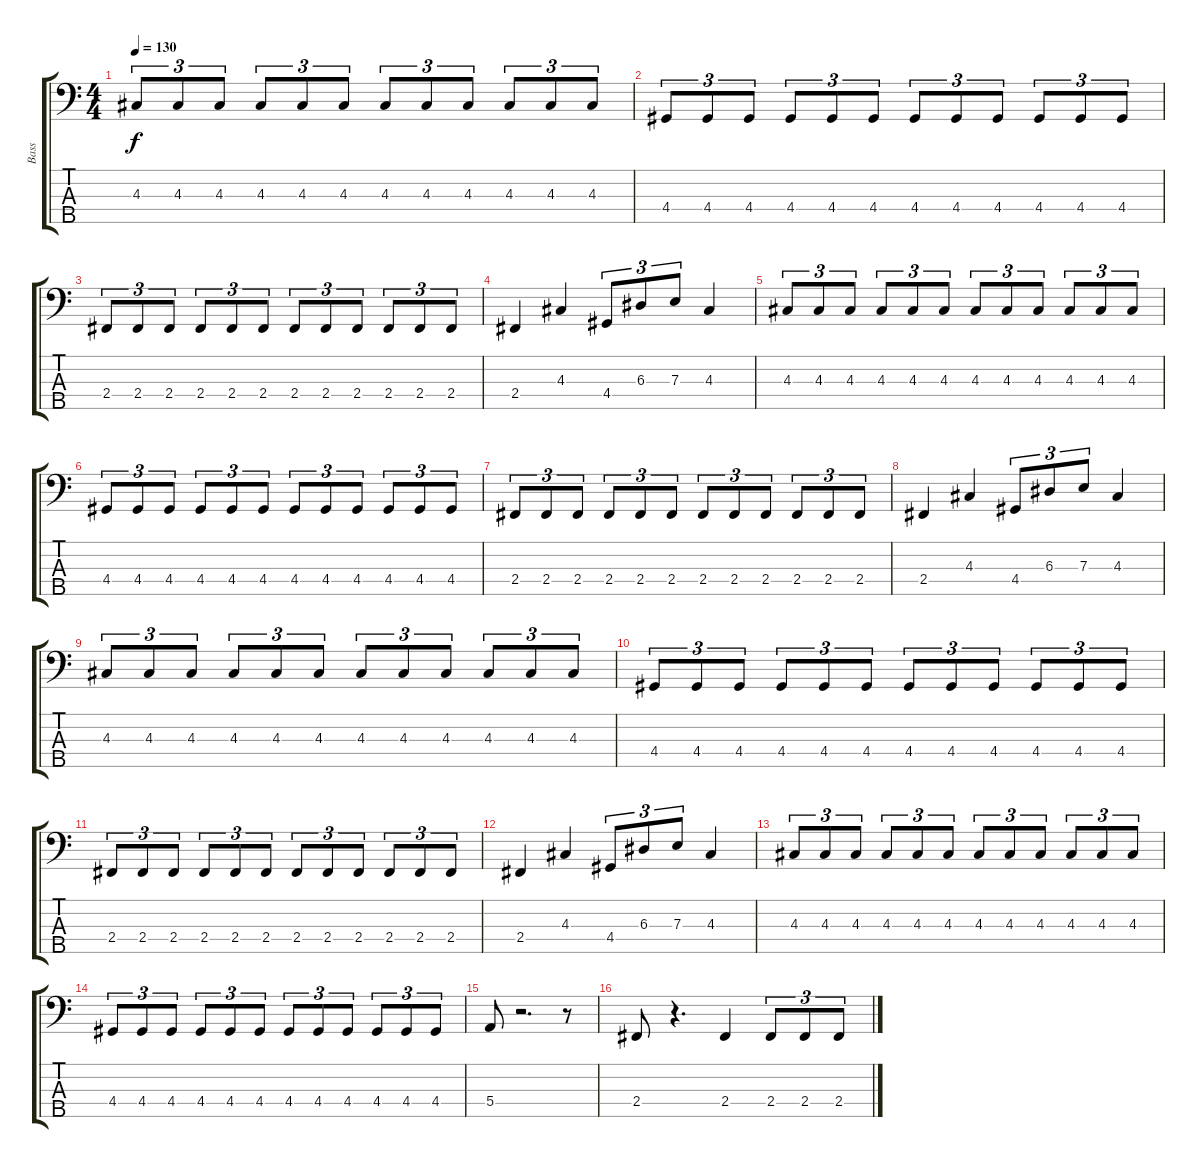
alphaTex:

\track ("Bass" "Bass") {instrument electricbassfinger}
\staff {score tabs}
\tuning (G2 D2 A1 E1 B0) {hide}
\ts (4 4)
\tempo 130
\clef f4
\ks c
4.3.8{tu (3 2) dy f} 4.3.8{tu (3 2)} 4.3.8{tu (3 2)} 4.3.8{tu (3 2)} 4.3.8{tu (3 2)} 4.3.8{tu (3 2)} 4.3.8{tu (3 2)} 4.3.8{tu (3 2)} 4.3.8{tu (3 2)} 4.3.8{tu (3 2)} 4.3.8{tu (3 2)} 4.3.8{tu (3 2)} |
4.4.8{tu (3 2)} 4.4.8{tu (3 2)} 4.4.8{tu (3 2)} 4.4.8{tu (3 2)} 4.4.8{tu (3 2)} 4.4.8{tu (3 2)} 4.4.8{tu (3 2)} 4.4.8{tu (3 2)} 4.4.8{tu (3 2)} 4.4.8{tu (3 2)} 4.4.8{tu (3 2)} 4.4.8{tu (3 2)} |
2.4.8{tu (3 2)} 2.4.8{tu (3 2)} 2.4.8{tu (3 2)} 2.4.8{tu (3 2)} 2.4.8{tu (3 2)} 2.4.8{tu (3 2)} 2.4.8{tu (3 2)} 2.4.8{tu (3 2)} 2.4.8{tu (3 2)} 2.4.8{tu (3 2)} 2.4.8{tu (3 2)} 2.4.8{tu (3 2)} |
2.4.4 4.3.4 4.4.8{tu (3 2)} 6.3.8{tu (3 2)} 7.3.8{tu (3 2)} 4.3.4 |
4.3.8{tu (3 2)} 4.3.8{tu (3 2)} 4.3.8{tu (3 2)} 4.3.8{tu (3 2)} 4.3.8{tu (3 2)} 4.3.8{tu (3 2)} 4.3.8{tu (3 2)} 4.3.8{tu (3 2)} 4.3.8{tu (3 2)} 4.3.8{tu (3 2)} 4.3.8{tu (3 2)} 4.3.8{tu (3 2)} |
4.4.8{tu (3 2)} 4.4.8{tu (3 2)} 4.4.8{tu (3 2)} 4.4.8{tu (3 2)} 4.4.8{tu (3 2)} 4.4.8{tu (3 2)} 4.4.8{tu (3 2)} 4.4.8{tu (3 2)} 4.4.8{tu (3 2)} 4.4.8{tu (3 2)} 4.4.8{tu (3 2)} 4.4.8{tu (3 2)} |
2.4.8{tu (3 2)} 2.4.8{tu (3 2)} 2.4.8{tu (3 2)} 2.4.8{tu (3 2)} 2.4.8{tu (3 2)} 2.4.8{tu (3 2)} 2.4.8{tu (3 2)} 2.4.8{tu (3 2)} 2.4.8{tu (3 2)} 2.4.8{tu (3 2)} 2.4.8{tu (3 2)} 2.4.8{tu (3 2)} |
2.4.4 4.3.4 4.4.8{tu (3 2)} 6.3.8{tu (3 2)} 7.3.8{tu (3 2)} 4.3.4 |
4.3.8{tu (3 2)} 4.3.8{tu (3 2)} 4.3.8{tu (3 2)} 4.3.8{tu (3 2)} 4.3.8{tu (3 2)} 4.3.8{tu (3 2)} 4.3.8{tu (3 2)} 4.3.8{tu (3 2)} 4.3.8{tu (3 2)} 4.3.8{tu (3 2)} 4.3.8{tu (3 2)} 4.3.8{tu (3 2)} |
4.4.8{tu (3 2)} 4.4.8{tu (3 2)} 4.4.8{tu (3 2)} 4.4.8{tu (3 2)} 4.4.8{tu (3 2)} 4.4.8{tu (3 2)} 4.4.8{tu (3 2)} 4.4.8{tu (3 2)} 4.4.8{tu (3 2)} 4.4.8{tu (3 2)} 4.4.8{tu (3 2)} 4.4.8{tu (3 2)} |
2.4.8{tu (3 2)} 2.4.8{tu (3 2)} 2.4.8{tu (3 2)} 2.4.8{tu (3 2)} 2.4.8{tu (3 2)} 2.4.8{tu (3 2)} 2.4.8{tu (3 2)} 2.4.8{tu (3 2)} 2.4.8{tu (3 2)} 2.4.8{tu (3 2)} 2.4.8{tu (3 2)} 2.4.8{tu (3 2)} |
2.4.4 4.3.4 4.4.8{tu (3 2)} 6.3.8{tu (3 2)} 7.3.8{tu (3 2)} 4.3.4 |
4.3.8{tu (3 2)} 4.3.8{tu (3 2)} 4.3.8{tu (3 2)} 4.3.8{tu (3 2)} 4.3.8{tu (3 2)} 4.3.8{tu (3 2)} 4.3.8{tu (3 2)} 4.3.8{tu (3 2)} 4.3.8{tu (3 2)} 4.3.8{tu (3 2)} 4.3.8{tu (3 2)} 4.3.8{tu (3 2)} |
4.4.8{tu (3 2)} 4.4.8{tu (3 2)} 4.4.8{tu (3 2)} 4.4.8{tu (3 2)} 4.4.8{tu (3 2)} 4.4.8{tu (3 2)} 4.4.8{tu (3 2)} 4.4.8{tu (3 2)} 4.4.8{tu (3 2)} 4.4.8{tu (3 2)} 4.4.8{tu (3 2)} 4.4.8{tu (3 2)} |
5.4.8 r.2{d} r.8 |
2.4.8 r.4{d} 2.4.4 2.4.8{tu (3 2)} 2.4.8{tu (3 2)} 2.4.8{tu (3 2)}
